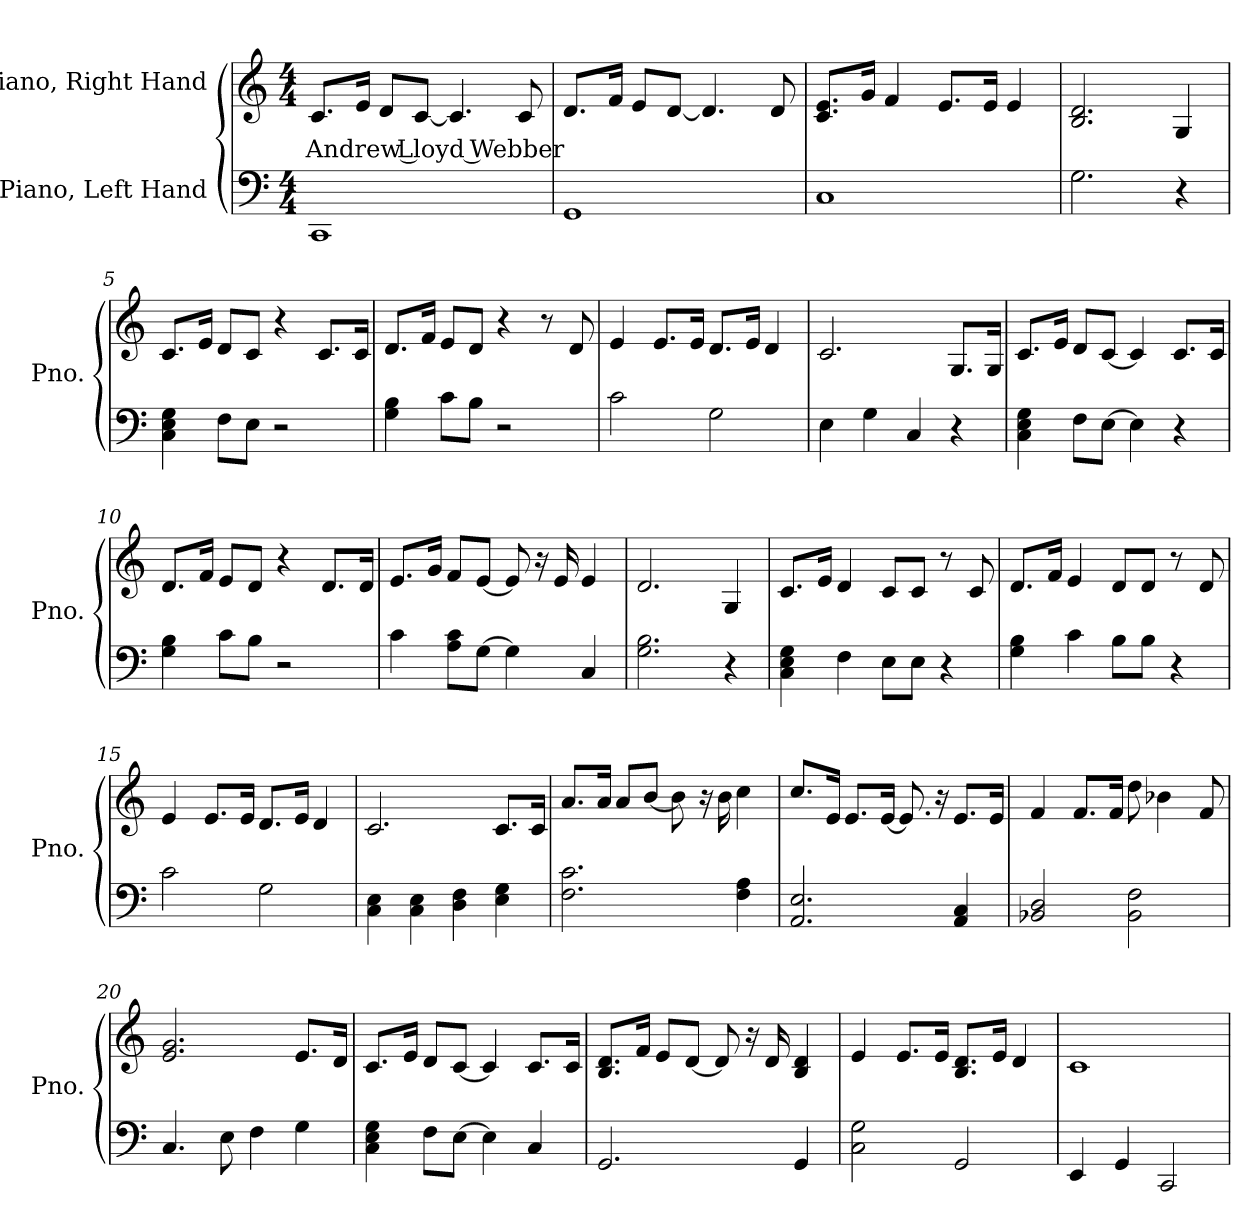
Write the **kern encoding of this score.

**kern	**kern	**text
*part2	*part1	*part1
*staff2	*staff1	*staff1
*I"Piano, Left Hand	*I"Piano, Right Hand	*
*I'Pno.	*I'Pno.	*
*clefF4	*clefG2	*
*k[]	*k[]	*
*M4/4	*M4/4	*
*MM100	*MM100	*
=1	=1	=1
!	!	!LO:LY:b
1CC	8.c/L	Andrew Lloyd Webber
.	16e/Jk	.
.	8d/L	.
.	[8c/J	.
.	4.c/]	.
.	8c/	.
=2	=2	=2
1GG	8.d/L	.
.	16f/Jk	.
.	8e/L	.
.	[8d/J	.
.	4.d/]	.
.	8d/	.
=3	=3	=3
1C	8.c/ 8.e/L	.
.	16g/Jk	.
.	4f/	.
.	8.e/L	.
.	16e/Jk	.
.	4e/	.
!!LO:LB:g=z
=4	=4	=4
2.G\	2.B/ 2.d/	.
4r	4G/	.
=5	=5	=5
4C\ 4E\ 4G\	8.c/L	.
.	16e/Jk	.
8F\L	8d/L	.
8E\J	8c/J	.
2r	4r	.
.	8.c/L	.
.	16c/Jk	.
=6	=6	=6
4G\ 4B\	8.d/L	.
.	16f/Jk	.
8c\L	8e/L	.
8B\J	8d/J	.
2r	4r	.
.	8r	.
.	8d/	.
=7	=7	=7
2c\	4e/	.
.	8.e/L	.
.	16e/Jk	.
2G\	8.d/L	.
.	16e/Jk	.
.	4d/	.
=8	=8	=8
4E\	2.c/	.
4G\	.	.
4C/	.	.
4r	8.G/L	.
.	16G/Jk	.
!!LO:LB:g=z
=9	=9	=9
4C\ 4E\ 4G\	8.c/L	.
.	16e/Jk	.
8F\L	8d/L	.
[8E\J	[8c/J	.
4E\]	4c/]	.
4r	8.c/L	.
.	16c/Jk	.
=10	=10	=10
4G\ 4B\	8.d/L	.
.	16f/Jk	.
8c\L	8e/L	.
8B\J	8d/J	.
2r	4r	.
.	8.d/L	.
.	16d/Jk	.
=11	=11	=11
4c\	8.e/L	.
.	16g/Jk	.
8A\ 8c\L	8f/L	.
[8G\J	[8e/J	.
4G\]	8e/]	.
.	16r	.
.	16e/	.
4C/	4e/	.
=12	=12	=12
2.G\ 2.B\	2.d/	.
4r	4G/	.
=13	=13	=13
4C\ 4E\ 4G\	8.c/L	.
.	16e/Jk	.
4F\	4d/	.
8E\L	8c/L	.
8E\J	8c/J	.
4r	8r	.
.	8c/	.
!!LO:LB:g=z
=14	=14	=14
4G\ 4B\	8.d/L	.
.	16f/Jk	.
4c\	4e/	.
8B\L	8d/L	.
8B\J	8d/J	.
4r	8r	.
.	8d/	.
=15	=15	=15
2c\	4e/	.
.	8.e/L	.
.	16e/Jk	.
2G\	8.d/L	.
.	16e/Jk	.
.	4d/	.
=16	=16	=16
4C\ 4E\	2.c/	.
4C\ 4E\	.	.
4D\ 4F\	.	.
4E\ 4G\	8.c/L	.
.	16c/Jk	.
=17	=17	=17
2.F\ 2.c\	8.a/L	.
.	16a/Jk	.
.	8a/L	.
.	[8b/J	.
.	8b\]	.
.	16r	.
.	16b\	.
4F\ 4A\	4cc\	.
=18	=18	=18
2.AA/ 2.E/	8.cc/L	.
.	16e/Jk	.
.	8.e/L	.
.	[16e/Jk	.
.	8.e/]	.
.	16r	.
4AA/ 4C/	8.e/L	.
.	16e/Jk	.
!!LO:LB:g=z
=19	=19	=19
2BB-X/ 2D/	4f/	.
.	8.f/L	.
.	16f/Jk	.
2BB-\ 2F\	8dd\	.
.	4b-X\	.
.	8f/	.
=20	=20	=20
4.C/	2.e/ 2.g/	.
8E\	.	.
4F\	.	.
4G\	8.e/L	.
.	16d/Jk	.
=21	=21	=21
4C\ 4E\ 4G\	8.c/L	.
.	16e/Jk	.
8F\L	8d/L	.
[8E\J	[8c/J	.
4E\]	4c/]	.
4C/	8.c/L	.
.	16c/Jk	.
=22	=22	=22
2.GG/	8.B/ 8.d/L	.
.	16f/Jk	.
.	8e/L	.
.	[8d/J	.
.	8d/]	.
.	16r	.
.	16d/	.
4GG/	4B/ 4d/	.
=23	=23	=23
2C\ 2G\	4e/	.
.	8.e/L	.
.	16e/Jk	.
2GG/	8.B/ 8.d/L	.
.	16e/Jk	.
.	4d/	.
!!LO:LB:g=z
=24	=24	=24
4EE/	1c	.
4GG/	.	.
2CC/	.	.
=	=	=
*-	*-	*-
